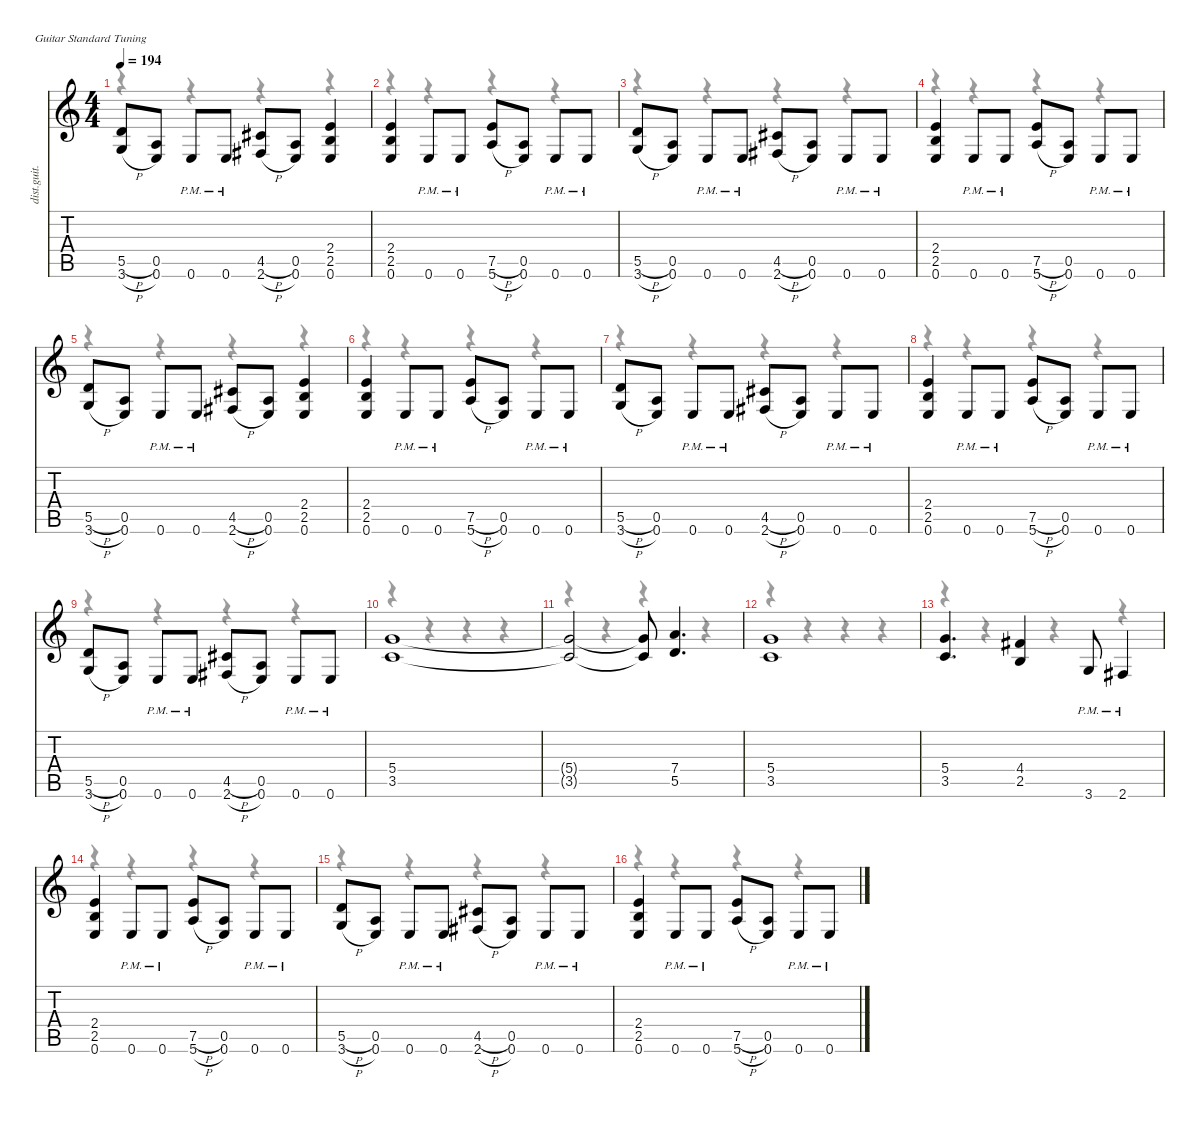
\defaultSystemsLayout 4
\hideDynamics
\bracketExtendMode nobrackets
\otherSystemsTrackNameOrientation horizontal
\track ("James Hetfield (Rhythm Guitar)" "dist.guit.") {instrument distortionguitar}
\staff {score tabs}
\tuning (E4 B3 G3 D3 A2 E2)
\voice
\ts (4 4)
\tempo 194
\clef g2
\ks c
(5.5{h} 3.6{h}).8{dy f beam Up} (0.5 0.6).8{beam Up} 0.6{pm}.8{beam Up} 0.6{pm}.8{beam Up} (4.5{h acc #} 2.6{h acc #}).8{beam Up} (0.5 0.6).8{beam Up} (2.4 2.5 0.6).4{beam Up} |
(2.4 2.5 0.6).4{beam Up} 0.6{pm}.8{beam Up} 0.6{pm}.8{beam Up} (7.5{h} 5.6{h}).8{beam Up} (0.5 0.6).8{beam Up} 0.6{pm}.8{beam Up} 0.6{pm}.8{beam Up} |
(5.5{h} 3.6{h}).8{beam Up} (0.5 0.6).8{beam Up} 0.6{pm}.8{beam Up} 0.6{pm}.8{beam Up} (4.5{h acc #} 2.6{h acc #}).8{beam Up} (0.5 0.6).8{beam Up} 0.6{pm}.8{beam Up} 0.6{pm}.8{beam Up} |
(2.4 2.5 0.6).4{beam Up} 0.6{pm}.8{beam Up} 0.6{pm}.8{beam Up} (7.5{h} 5.6{h}).8{beam Up} (0.5 0.6).8{beam Up} 0.6{pm}.8{beam Up} 0.6{pm}.8{beam Up} |
(5.5{h} 3.6{h}).8{beam Up} (0.5 0.6).8{beam Up} 0.6{pm}.8{beam Up} 0.6{pm}.8{beam Up} (4.5{h acc #} 2.6{h acc #}).8{beam Up} (0.5 0.6).8{beam Up} (2.4 2.5 0.6).4{beam Up} |
(2.4 2.5 0.6).4{beam Up} 0.6{pm}.8{beam Up} 0.6{pm}.8{beam Up} (7.5{h} 5.6{h}).8{beam Up} (0.5 0.6).8{beam Up} 0.6{pm}.8{beam Up} 0.6{pm}.8{beam Up} |
(5.5{h} 3.6{h}).8{beam Up} (0.5 0.6).8{beam Up} 0.6{pm}.8{beam Up} 0.6{pm}.8{beam Up} (4.5{h acc #} 2.6{h acc #}).8{beam Up} (0.5 0.6).8{beam Up} 0.6{pm}.8{beam Up} 0.6{pm}.8{beam Up} |
(2.4 2.5 0.6).4{beam Up} 0.6{pm}.8{beam Up} 0.6{pm}.8{beam Up} (7.5{h} 5.6{h}).8{beam Up} (0.5 0.6).8{beam Up} 0.6{pm}.8{beam Up} 0.6{pm}.8{beam Up} |
(5.5{h} 3.6{h}).8{beam Up} (0.5 0.6).8{beam Up} 0.6{pm}.8{beam Up} 0.6{pm}.8{beam Up} (4.5{h acc #} 2.6{h acc #}).8{beam Up} (0.5 0.6).8{beam Up} 0.6{pm}.8{beam Up} 0.6{pm}.8{beam Up} |
(5.4 3.5).1{beam Up} |
(5.4{t} 3.5{t}).2{beam Up} (5.4{t} 3.5{t}).8{beam Up} (7.4 5.5).4{d beam Up} |
(5.4 3.5).1{beam Up} |
(5.4 3.5).4{d beam Up} (4.4{acc #} 2.5).4{beam Up} 3.6{pm}.8{beam Up} 2.6{pm acc #}.4{beam Up} |
(2.4 2.5 0.6).4{beam Up} 0.6{pm}.8{beam Up} 0.6{pm}.8{beam Up} (7.5{h} 5.6{h}).8{beam Up} (0.5 0.6).8{beam Up} 0.6{pm}.8{beam Up} 0.6{pm}.8{beam Up} |
(5.5{h} 3.6{h}).8{beam Up} (0.5 0.6).8{beam Up} 0.6{pm}.8{beam Up} 0.6{pm}.8{beam Up} (4.5{h acc #} 2.6{h acc #}).8{beam Up} (0.5 0.6).8{beam Up} 0.6{pm}.8{beam Up} 0.6{pm}.8{beam Up} |
(2.4 2.5 0.6).4{beam Up} 0.6{pm}.8{beam Up} 0.6{pm}.8{beam Up} (7.5{h} 5.6{h}).8{beam Up} (0.5 0.6).8{beam Up} 0.6{pm}.8{beam Up} 0.6{pm}.8{beam Up}
\voice
\clef g2
\ottava regular
\simile none
\ks c
r.4{dy mf beam Down} r.4{beam Down} r.4{beam Down} r.4{beam Down} |
r.4{beam Down} r.4{beam Down} r.4{beam Down} r.4{beam Down} |
r.4{beam Down} r.4{beam Down} r.4{beam Down} r.4{beam Down} |
r.4{beam Down} r.4{beam Down} r.4{beam Down} r.4{beam Down} |
r.4{beam Down} r.4{beam Down} r.4{beam Down} r.4{beam Down} |
r.4{beam Down} r.4{beam Down} r.4{beam Down} r.4{beam Down} |
r.4{beam Down} r.4{beam Down} r.4{beam Down} r.4{beam Down} |
r.4{beam Down} r.4{beam Down} r.4{beam Down} r.4{beam Down} |
r.4{beam Down} r.4{beam Down} r.4{beam Down} r.4{beam Down} |
r.4{beam Down} r.4{beam Down} r.4{beam Down} r.4{beam Down} |
r.4{beam Down} r.4{beam Down} r.4{beam Down} r.4{beam Down} |
r.4{beam Down} r.4{beam Down} r.4{beam Down} r.4{beam Down} |
r.4{beam Down} r.4{beam Down} r.4{beam Down} r.4{beam Down} |
r.4{beam Down} r.4{beam Down} r.4{beam Down} r.4{beam Down} |
r.4{beam Down} r.4{beam Down} r.4{beam Down} r.4{beam Down} |
r.4{beam Down} r.4{beam Down} r.4{beam Down} r.4{beam Down}
